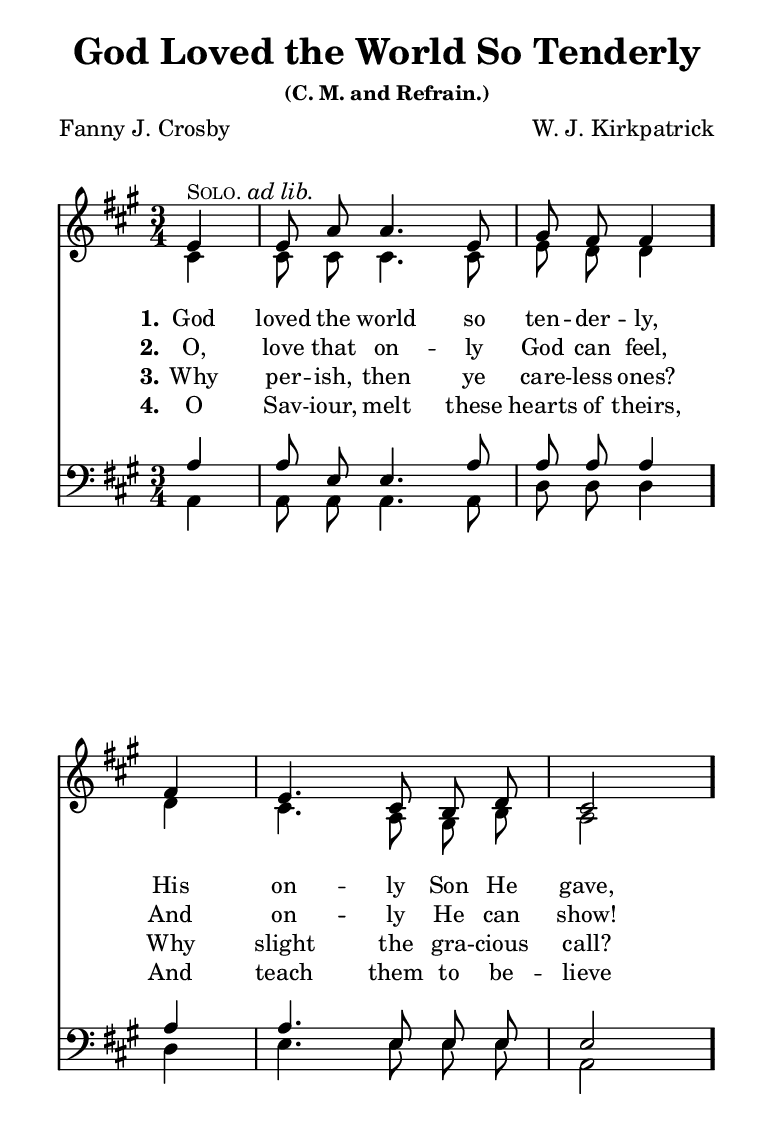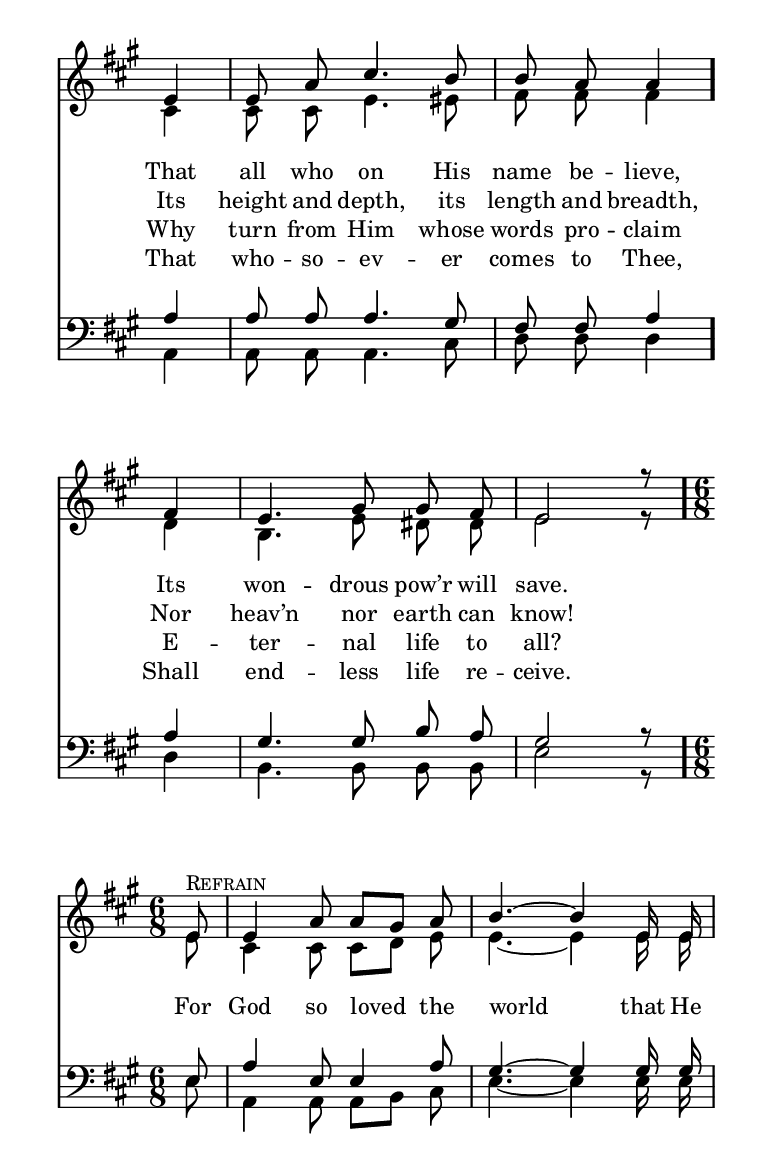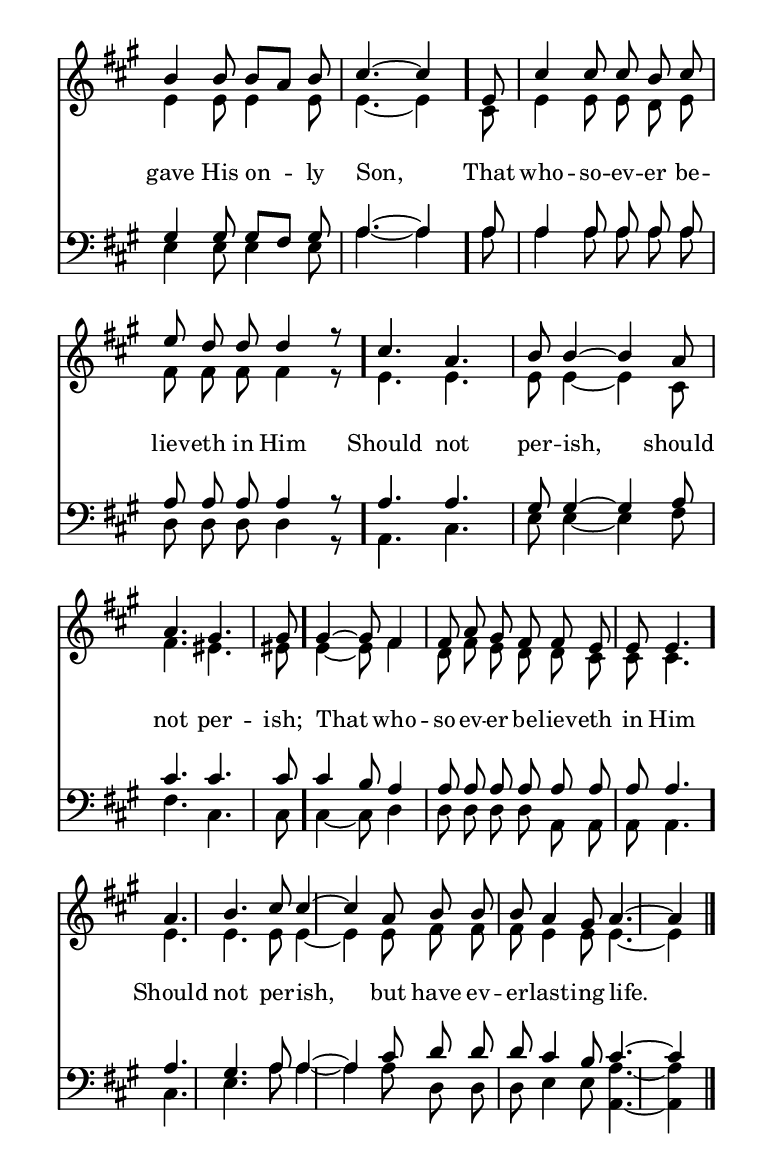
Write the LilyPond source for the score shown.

\include "common/global.ily"
\paper {
  \include "common/paper.ily"
  %ragged-bottom = ##t
  ragged-last-bottom = ##t
  %systems-per-page = ##f
  %page-count = ##f
}

\header{
  title = "God Loved the World So Tenderly"
  subsubtitle = "(C. M. and Refrain.)"
  %meter = "C.M. and Refrain"
  poet = "Fanny J. Crosby"
  composer = "W. J. Kirkpatrick"
  %copyright = ""
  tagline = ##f
}

patternA = { c4 | c8 c8 c4. c8 | c8 c8 c4 } % Line 1, 3 soprano / alto / tenor / bass
patternB = { c4 | c4. c8 c8 c8 | c2       } % Line 2 soprano / alto / tenor / bass
patternC = { c4 | c4. c8 c8 c8 | c2 c8    } % Line 4 soprano / alto / tenor / bass

patternD = { c8 | c4 c8 c8[ c8] c8 | c4. ~ c4 c16 c16 | c4 c8 c8[ c8] c8 | c4. ~ c4 } % Refrain line 1 soprano
patternE = { c8 | c4 c8 c8[ c8] c8 | c4. ~ c4 c16 c16 | c4 c8 c4      c8 | c4. ~ c4 } % Refrain line 1 alto / bass
patternF = { c8 | c4 c8 c4      c8 | c4. ~ c4 c16 c16 | c4 c8 c8[ c8] c8 | c4. ~ c4 } % Refrain line 1 tenor

patternG = { c8 | c4 c8 c8 c8 c8 | c8 c8 c8 c4 c8                } % Refrain line 2 all
patternH = { c4. c4. | c8 c4 ~ c4 c8 | c4. c4. | c8 c4 ~ c4      } % Refrain line 3 all
patternI = { c8 | c4 c8 c8 c8 c8 | c8 c8 c8 c4.                  } % Refrain line 4 all
patternJ = { c4. c4. | c8 c4 ~ c4 c8 | c8 c8 c8 c4 c8 | c4. ~ c4 } % Refrain line 5 all

global = {
  \include "common/overrides.ily"
  %\autoBeamOff
  \override Staff.TimeSignature.style = #'()
  \time 3/4
  \once \override Score.MetronomeMark.transparent = ##t
  \tempo 4 = 86
  \key a \major
  \partial 4
  \autoBeamOff
}

notesSoprano = {
\global
\relative c' {

  << s^\markup { \small \caps "Solo." \italic "ad lib." }
  \changePitch \patternA { e   | e a a e       | gis fis fis } >>
  \changePitch \patternB { fis | e cis b d     | cis         }
  \changePitch \patternA { e   | e a cis b     | b a a       }
  \changePitch \patternC { fis | e gis gis fis | e r         }

  \time 6/8
  << s^\markup { \small \caps "Refrain" }
  \changePitch \patternD { e     | e a a gis a        | b b e, e    | b' b b a b  | cis cis } >>
  \changePitch \patternG { e,    | cis' cis cis b cis | e d d d r   }
  \changePitch \patternH { cis a | b b b              | a a         | gis gis gis }
  \changePitch \patternI { gis   | fis fis a gis fis  | fis e e e   }
  \changePitch \patternJ { a b   | cis cis cis a      | b b b a gis | a a         }

  \bar "|."

}
}

notesAlto = {
\global
\relative e' {

  \changePitch \patternA { cis | cis cis cis cis | e d d       }
  \changePitch \patternB { d   | cis a gis b     | a           }
  \changePitch \patternA { cis | cis cis e eis   | fis fis fis }
  \changePitch \patternC { d   | b e dis dis     | e r         }

  \changePitch \patternE { e   | cis cis cis d e | e e e e           | e e e e     | e e }
  \changePitch \patternG { cis | e e e d e       | fis fis fis fis r }
  \changePitch \patternH { e e | e e e           | cis fis           | eis eis eis }
  \changePitch \patternI { eis | fis d fis e d   | d cis cis cis     }
  \changePitch \patternJ { e e | e e e e         | fis fis fis e e   | e e         }

}
}

notesTenor = {
\global
\relative a {

  \changePitch \patternA { a | a e e a     | a a a     }
  \changePitch \patternB { a | a e e e     | e         }
  \changePitch \patternA { a | a a a gis   | fis fis a }
  \changePitch \patternC { a | gis gis b a | gis r     }

  \changePitch \patternF { e     | a e e a     | gis gis gis gis | gis gis gis fis gis | a a }
  \changePitch \patternG { a     | a a a a a   | a a a a r       }
  \changePitch \patternH { a a   | gis gis gis | a cis           | cis cis cis         }
  \changePitch \patternI { b     | a a a a a   | a a a a         }
  \changePitch \patternJ { a gis | a a a cis   | d d d cis b     | cis cis             }

}
}

notesBass = {
\global
\relative f, {

  \changePitch \patternA { a | a a a a   | d d d }
  \changePitch \patternB { d | e e e e   | a,    }
  \changePitch \patternA { a | a a a cis | d d d }
  \changePitch \patternC { d | b b b b   | e r   }

  \changePitch \patternE { e             | a, a a b cis | e e e e    | e e e e           | a a }
  \changePitch \patternG { a             | a a a a a    | d, d d d r }
  \changePitch \patternH { a cis         | e e e        | fis fis    | cis cis cis       }
  \changePitch \patternI { cis d d d d d | a a a a      }
  \changePitch \patternJ { cis e         | a a a a      | d, d d e e | < a a, > < a a, > }

}
}

Refrain = \lyricmode {

For God so loved the world that He gave His on -- ly Son, \bar "."
That who -- so -- ev -- er be -- liev -- eth in Him \bar "."
Should not per -- ish, should not per -- ish; \bar "."
That who -- so -- ev -- er be -- liev -- eth in Him \bar "."
Should not per -- ish, but have ev -- er -- last -- ing life. \bar "."

}

wordsA = \lyricmode {
\set stanza = "1."

God loved the world so ten -- der -- ly, \bar "."
His on -- ly Son He gave, \bar "." \break
That all who on His name be -- lieve, \bar "."
Its won -- drous pow’r will save. \bar "." \break

}

wordsB = \lyricmode {
\set stanza = "2."

O, love that on -- ly God can feel,
And on -- ly He can show!
Its height and depth, its length and breadth,
Nor heav’n nor earth can know!

\Refrain

}

wordsC = \lyricmode {
\set stanza = "3."

Why per -- ish, then ye care -- less ones?
Why slight the gra -- cious call?
Why turn from Him whose words pro -- claim
E -- ter -- nal life to all?

}

wordsD = \lyricmode {
\set stanza = "4."

O Sav -- iour, melt these hearts of theirs,
And teach them to be -- lieve
That who -- so -- ev -- er comes to Thee,
Shall end -- less life re -- ceive.

}


\score {
  \context ChoirStaff <<
    \context Staff = upper <<
      \set ChoirStaff.systemStartDelimiter = #'SystemStartBar
      \context Voice  = sopranos { \voiceOne << \notesSoprano >> }
      \context Voice  = altos { \voiceTwo << \notesAlto >> }
      \context Lyrics = one   \lyricsto sopranos \wordsA
      \context Lyrics = two   \lyricsto sopranos \wordsB
      \context Lyrics = three \lyricsto sopranos \wordsC
      \context Lyrics = four  \lyricsto sopranos \wordsD
      %\context Lyrics = five  \lyricsto sopranos \wordsE
    >>
    \context Staff = men <<
      \clef bass
      \context Voice  = tenors { \voiceOne << \notesTenor >> }
      \context Voice  = basses { \voiceTwo << \notesBass >> }
    >>
  >>
  \layout {
    \include "common/layout.ily"
  }
  \midi{
    \include "common/midi.ily"
  }
}

\version "2.18.0"  % necessary for upgrading to future LilyPond versions.

% vi:set et ts=2 sw=2 ai nocindent syntax=lilypond
